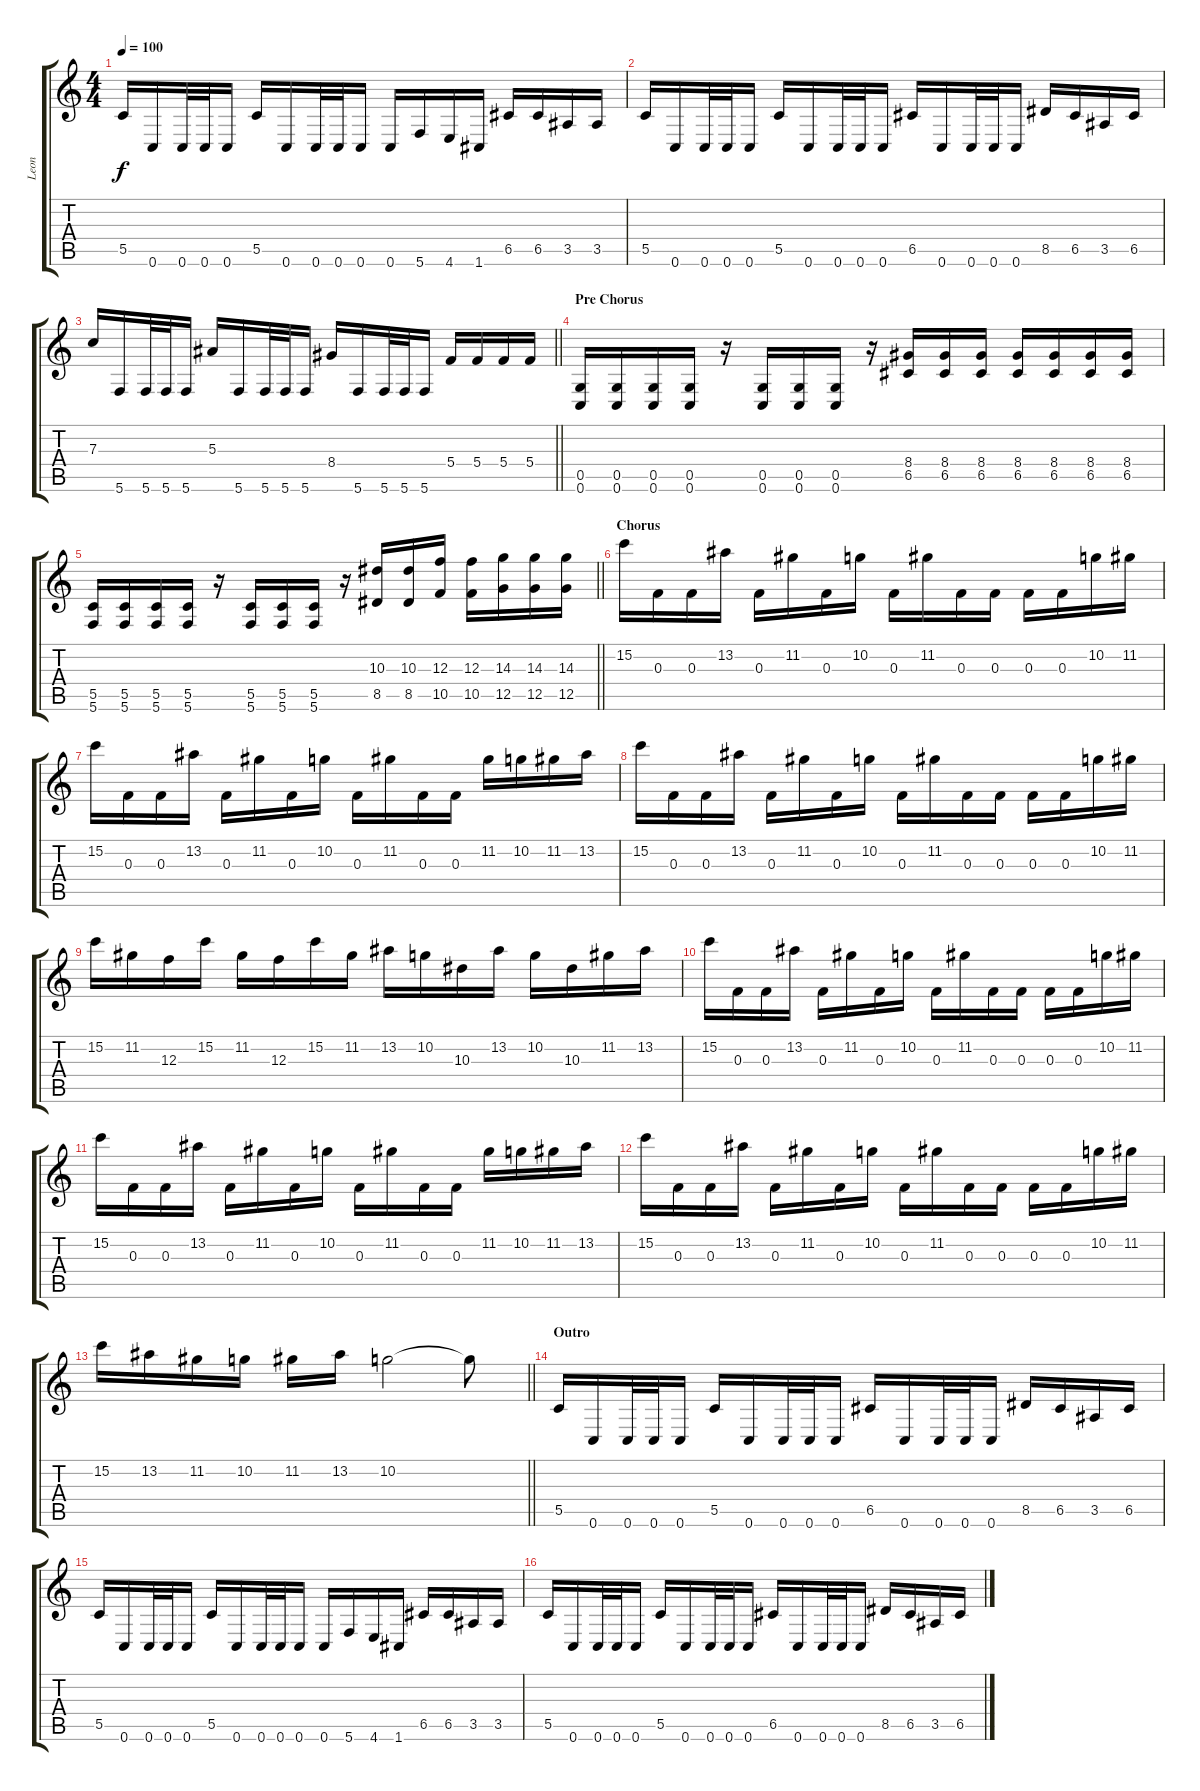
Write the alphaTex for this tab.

\track ("Leon" "Leon") {instrument distortionguitar}
\staff {score tabs}
\tuning (D4 A3 F3 C3 G2 C2) {hide}
\ts (4 4)
\tempo 100
\clef g2
\ks c
5.5.16{dy f} 0.6.16 0.6.32 0.6.32 0.6.16 5.5.16 0.6.16 0.6.32 0.6.32 0.6.16 0.6.16 5.6.16 4.6.16 1.6.16 6.5.16 6.5.16 3.5.16 3.5.16 |
5.5.16 0.6.16 0.6.32 0.6.32 0.6.16 5.5.16 0.6.16 0.6.32 0.6.32 0.6.16 6.5.16 0.6.16 0.6.32 0.6.32 0.6.16 8.5.16 6.5.16 3.5.16 6.5.16 |
\barLineRight lightlight
7.3.16 5.6.16 5.6.32 5.6.32 5.6.16 5.3.16 5.6.16 5.6.32 5.6.32 5.6.16 8.4.16 5.6.16 5.6.32 5.6.32 5.6.16 5.4.16 5.4.16 5.4.16 5.4.16 |
\section ("" "Pre Chorus")
(0.5 0.6).16 (0.5 0.6).16 (0.5 0.6).16 (0.5 0.6).16 r.16 (0.5 0.6).16 (0.5 0.6).16 (0.5 0.6).16 r.16 (8.4 6.5).16 (8.4 6.5).16 (8.4 6.5).16 (8.4 6.5).16 (8.4 6.5).16 (8.4 6.5).16 (8.4 6.5).16 |
\barLineRight lightlight
(5.5 5.6).16 (5.5 5.6).16 (5.5 5.6).16 (5.5 5.6).16 r.16 (5.5 5.6).16 (5.5 5.6).16 (5.5 5.6).16 r.16 (10.3 8.5).16 (10.3 8.5).16 (12.3 10.5).16 (12.3 10.5).16 (14.3 12.5).16 (14.3 12.5).16 (14.3 12.5).16 |
\section ("" "Chorus")
15.2.16 0.3.16 0.3.16 13.2.16 0.3.16 11.2.16 0.3.16 10.2.16 0.3.16 11.2.16 0.3.16 0.3.16 0.3.16 0.3.16 10.2.16 11.2.16 |
15.2.16 0.3.16 0.3.16 13.2.16 0.3.16 11.2.16 0.3.16 10.2.16 0.3.16 11.2.16 0.3.16 0.3.16 11.2.16 10.2.16 11.2.16 13.2.16 |
15.2.16 0.3.16 0.3.16 13.2.16 0.3.16 11.2.16 0.3.16 10.2.16 0.3.16 11.2.16 0.3.16 0.3.16 0.3.16 0.3.16 10.2.16 11.2.16 |
15.2.16 11.2.16 12.3.16 15.2.16 11.2.16 12.3.16 15.2.16 11.2.16 13.2.16 10.2.16 10.3.16 13.2.16 10.2.16 10.3.16 11.2.16 13.2.16 |
15.2.16 0.3.16 0.3.16 13.2.16 0.3.16 11.2.16 0.3.16 10.2.16 0.3.16 11.2.16 0.3.16 0.3.16 0.3.16 0.3.16 10.2.16 11.2.16 |
15.2.16 0.3.16 0.3.16 13.2.16 0.3.16 11.2.16 0.3.16 10.2.16 0.3.16 11.2.16 0.3.16 0.3.16 11.2.16 10.2.16 11.2.16 13.2.16 |
15.2.16 0.3.16 0.3.16 13.2.16 0.3.16 11.2.16 0.3.16 10.2.16 0.3.16 11.2.16 0.3.16 0.3.16 0.3.16 0.3.16 10.2.16 11.2.16 |
\barLineRight lightlight
15.2.16 13.2.16 11.2.16 10.2.16 11.2.16 13.2.16 10.2.2 10.2{t}.8 |
\section ("" "Outro")
5.5.16 0.6.16 0.6.32 0.6.32 0.6.16 5.5.16 0.6.16 0.6.32 0.6.32 0.6.16 6.5.16 0.6.16 0.6.32 0.6.32 0.6.16 8.5.16 6.5.16 3.5.16 6.5.16 |
5.5.16 0.6.16 0.6.32 0.6.32 0.6.16 5.5.16 0.6.16 0.6.32 0.6.32 0.6.16 0.6.16 5.6.16 4.6.16 1.6.16 6.5.16 6.5.16 3.5.16 3.5.16 |
5.5.16 0.6.16 0.6.32 0.6.32 0.6.16 5.5.16 0.6.16 0.6.32 0.6.32 0.6.16 6.5.16 0.6.16 0.6.32 0.6.32 0.6.16 8.5.16 6.5.16 3.5.16 6.5.16
